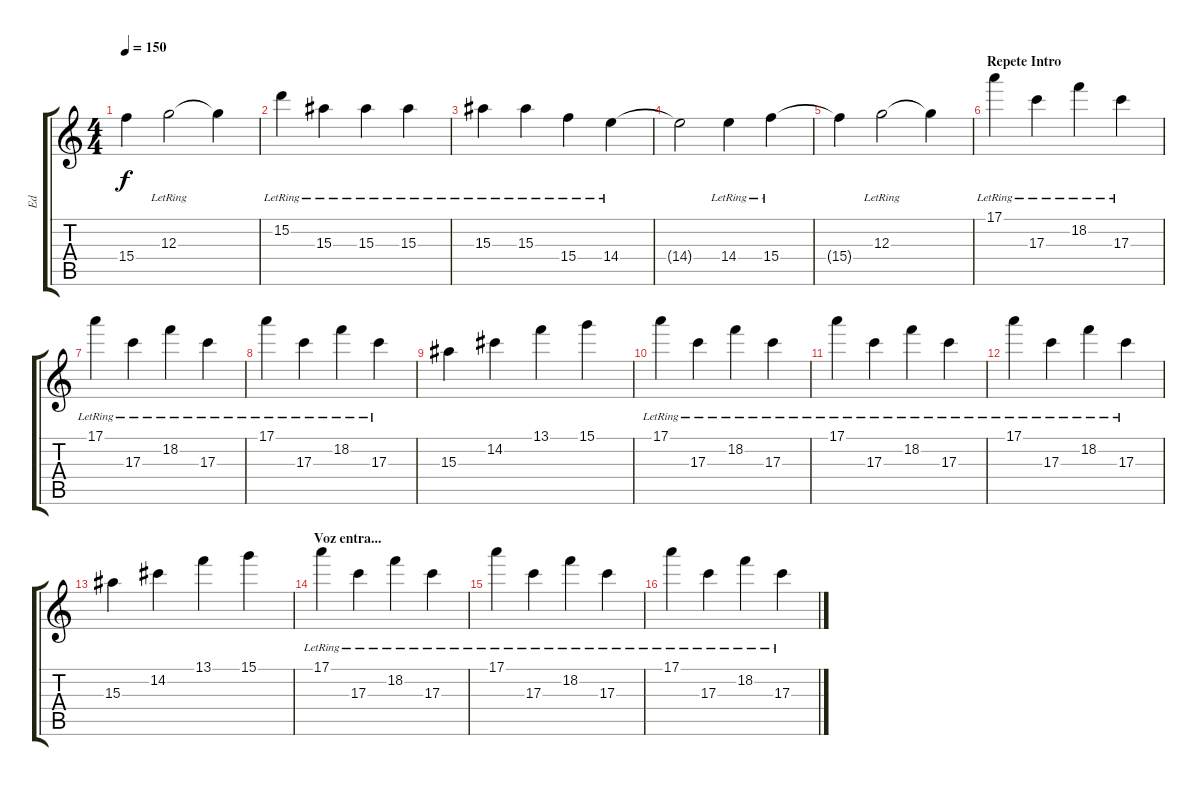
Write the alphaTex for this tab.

\track ("Ed" "Ed") {instrument electricguitarjazz}
\staff {score tabs}
\tuning (E4 B3 G3 D3 A2 E2) {hide}
\ts (4 4)
\tempo 150
\clef g2
\ks c
15.4{t}.4{dy f} 12.3{lr}.2 12.3{t}.4 |
15.2{lr}.4 15.3{lr}.4 15.3{lr}.4 15.3{lr}.4 |
15.3{lr}.4 15.3{lr}.4 15.4{lr}.4 14.4{lr}.4 |
14.4{t}.2 14.4{lr}.4 15.4{lr}.4 |
15.4{t}.4 12.3{lr}.2 12.3{t}.4 |
\section ("" "Repete Intro")
17.1{lr}.4 17.3{lr}.4 18.2{lr}.4 17.3{lr}.4 |
17.1{lr}.4 17.3{lr}.4 18.2{lr}.4 17.3{lr}.4 |
17.1{lr}.4 17.3{lr}.4 18.2{lr}.4 17.3{lr}.4 |
15.3.4 14.2.4 13.1.4 15.1.4 |
17.1{lr}.4 17.3{lr}.4 18.2{lr}.4 17.3{lr}.4 |
17.1{lr}.4 17.3{lr}.4 18.2{lr}.4 17.3{lr}.4 |
17.1{lr}.4 17.3{lr}.4 18.2{lr}.4 17.3{lr}.4 |
15.3.4 14.2.4 13.1.4 15.1.4 |
\section ("" "Voz entra...")
17.1{lr}.4 17.3{lr}.4 18.2{lr}.4 17.3{lr}.4 |
17.1{lr}.4 17.3{lr}.4 18.2{lr}.4 17.3{lr}.4 |
17.1{lr}.4 17.3{lr}.4 18.2{lr}.4 17.3{lr}.4
